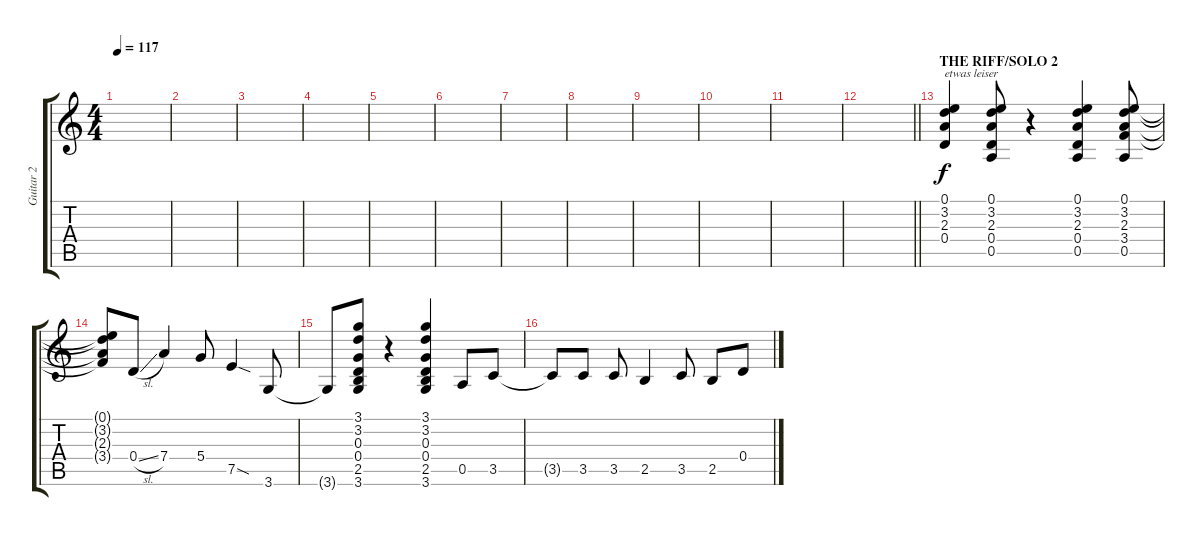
\track ("Guitar 2" "Guitar 2") {instrument overdrivenguitar}
\staff {score tabs}
\tuning (E4 B3 G3 D3 A2 E2) {hide}
\ts (4 4)
\tempo 117
\clef g2
\ks c
|
|
|
|
|
|
|
|
|
|
|
\barLineRight lightlight
|
\section ("" "THE RIFF/SOLO 2")
(0.1 3.2 2.3 0.4).4{txt "etwas leiser"} (0.1 3.2 2.3 0.4 0.5).8 r.4 (0.1 3.2 2.3 0.4 0.5).4 (0.1 3.2 2.3 3.4 0.5).8 |
(0.1{t} 3.2{t} 2.3{t} 3.4{t}).8 0.4{sl}.8 7.4.4 5.4.8 7.5{sod}.4 3.6.8 |
3.6{t}.8 (3.1 3.2 0.3 0.4 2.5 3.6).8 r.4 (3.1 3.2 0.3 0.4 2.5 3.6).4 0.5.8 3.5.8 |
3.5{t}.8 3.5.8 3.5.8 2.5.4 3.5.8 2.5.8 0.4.8
